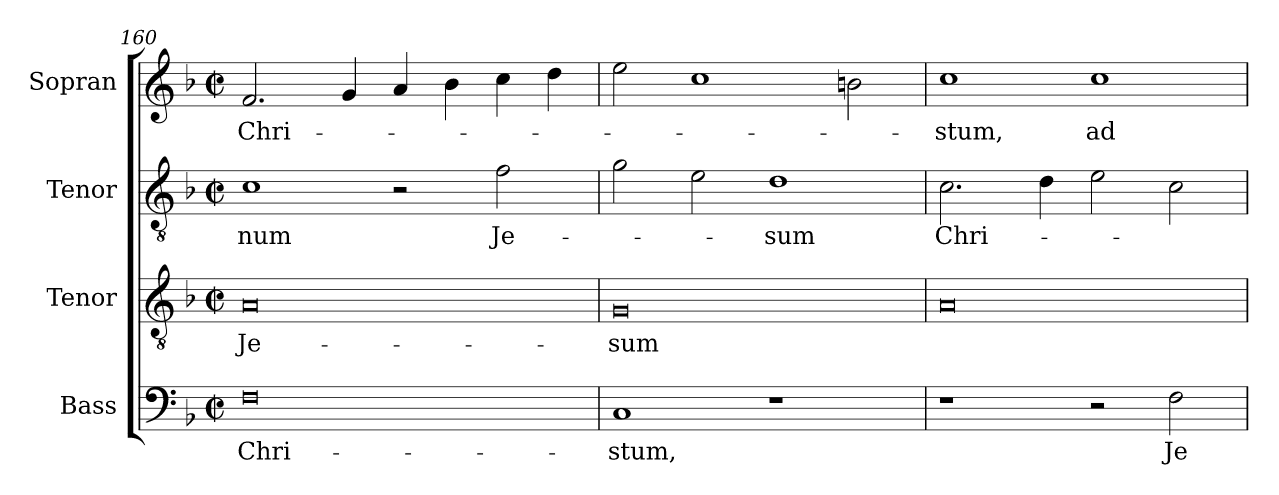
**kern	**text	**kern	**text	**kern	**text	**kern	**text
*part4	*part4	*part3	*part3	*part2	*part2	*part1	*part1
*staff4	*staff4	*staff3	*staff3	*staff2	*staff2	*staff1	*staff1
*I"Bass	*	*I"Tenor	*	*I"Tenor	*	*I"Sopran	*
*	*	*I'Tenor	*	*	*	*	*
*clefF4	*	*clefGv2	*	*clefGv2	*	*clefG2	*
*	*	*ITrd7c12	*	*ITrd7c12	*	*	*
*k[b-]	*	*k[b-]	*	*k[b-]	*	*k[b-]	*
*F:	*	*F:	*	*F:	*	*F:	*
*M2/2	*	*M2/2	*	*M2/2	*	*M2/2	*
*met(c|)	*	*met(c|)	*	*met(c|)	*	*met(c|)	*
=160	=160	=160	=160	=160	=160	=160	=160
!	!LO:LY:b:color=#000000	!	!	!	!	!	!
!	!	!	!LO:LY:b:color=#000000	!	!	!	!
!	!	!	!	!	!LO:LY:b:color=#000000	!	!
!	!	!	!	!	!	!	!LO:LY:b:color=#000000
0Fi	Chri-	0AAi	Je-	1Ci	-num	2.fi/	Chri-
.	.	.	.	.	.	4gi/	.
.	.	.	.	2r	.	4ai/	.
.	.	.	.	.	.	4b-i\	.
!	!	!	!	!	!LO:LY:b:color=#000000	!	!
.	.	.	.	2Fi\	Je-	4cci\	.
.	.	.	.	.	.	4ddi\	.
=161	=161	=161	=161	=161	=161	=161	=161
!	!LO:LY:b:color=#000000	!	!	!	!	!	!
!	!	!	!LO:LY:b:color=#000000	!	!	!	!
1Ci	-stum,	0GGi	-sum	2Gi\	.	2eei\	.
.	.	.	.	2Ei\	.	1cci	.
!	!	!	!	!	!LO:LY:b:color=#000000	!	!
1r	.	.	.	1Di	-sum	.	.
.	.	.	.	.	.	2bni\	.
=162	=162	=162	=162	=162	=162	=162	=162
!	!	!	!	!	!LO:LY:b:color=#000000	!	!
!	!	!	!	!	!	!	!LO:LY:b:color=#000000
1r	.	0AAi	.	2.Ci\	Chri-	1cci	-stum,
.	.	.	.	4Di\	.	.	.
!	!	!	!	!	!	!	!LO:LY:b:color=#000000
2r	.	.	.	2Ei\	.	1cci	ad
!	!LO:LY:b:color=#000000	!	!	!	!	!	!
2Fi\	Je-	.	.	2Ci\	.	.	.
=	=	=	=	=	=	=	=
*-	*-	*-	*-	*-	*-	*-	*-
